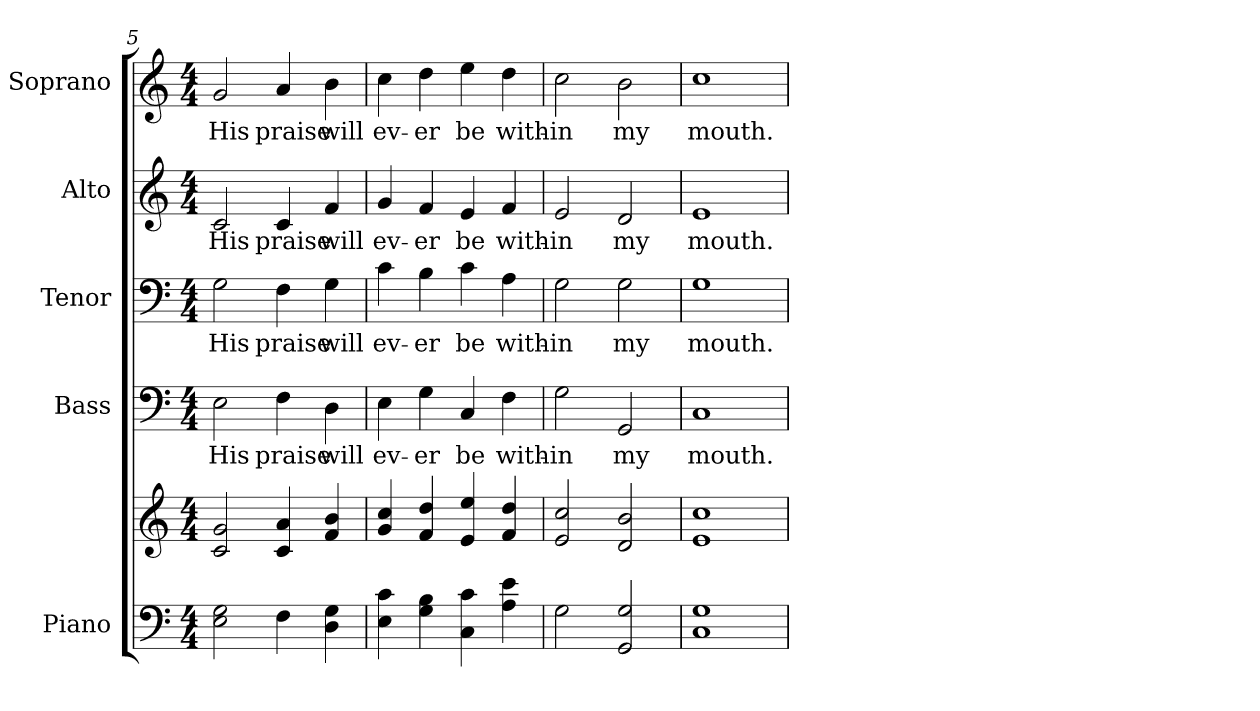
**kern	**kern	**kern	**text	**kern	**text	**kern	**text	**kern	**text
*part5	*part5	*part4	*part4	*part3	*part3	*part2	*part2	*part1	*part1
*staff6	*staff5	*staff4	*staff4	*staff3	*staff3	*staff2	*staff2	*staff1	*staff1
*I"Piano	*	*I"Bass	*	*I"Tenor	*	*I"Alto	*	*I"Soprano	*
*I'Pno.	*	*I'B.	*	*I'T.	*	*I'A.	*	*I'S.	*
!!LO:PB:g=z
*clefF4	*clefG2	*clefF4	*	*clefF4	*	*clefG2	*	*clefG2	*
*k[]	*k[]	*k[]	*	*k[]	*	*k[]	*	*k[]	*
*C:	*C:	*C:	*	*C:	*	*C:	*	*C:	*
*M4/4	*M4/4	*M4/4	*	*M4/4	*	*M4/4	*	*M4/4	*
=5	=5	=5	=5	=5	=5	=5	=5	=5	=5
!	!	!	!LO:LY:b:color=#000000	!	!	!	!	!	!
!	!	!	!	!	!LO:LY:b:color=#000000	!	!	!	!
!	!	!	!	!	!	!	!LO:LY:b:color=#000000	!	!
!	!	!	!	!	!	!	!	!	!LO:LY:b:color=#000000
2Ei\ 2Gi	2ci/ 2gi	2Ei\	His	2Gi\	His	2ci/	His	2gi/	His
!	!	!	!LO:LY:b:color=#000000	!	!	!	!	!	!
!	!	!	!	!	!LO:LY:b:color=#000000	!	!	!	!
!	!	!	!	!	!	!	!LO:LY:b:color=#000000	!	!
!	!	!	!	!	!	!	!	!	!LO:LY:b:color=#000000
4Fi\	4ci/ 4ai	4Fi\	praise	4Fi\	praise	4ci/	praise	4ai/	praise
!	!	!	!LO:LY:b:color=#000000	!	!	!	!	!	!
!	!	!	!	!	!LO:LY:b:color=#000000	!	!	!	!
!	!	!	!	!	!	!	!LO:LY:b:color=#000000	!	!
!	!	!	!	!	!	!	!	!	!LO:LY:b:color=#000000
4Di\ 4Gi	4fi/ 4bi	4Di\	will	4Gi\	will	4fi/	will	4bi\	will
=6	=6	=6	=6	=6	=6	=6	=6	=6	=6
!	!	!	!LO:LY:b:color=#000000	!	!	!	!	!	!
!	!	!	!	!	!LO:LY:b:color=#000000	!	!	!	!
!	!	!	!	!	!	!	!LO:LY:b:color=#000000	!	!
!	!	!	!	!	!	!	!	!	!LO:LY:b:color=#000000
4Ei\ 4ci	4gi/ 4cci	4Ei\	ev-	4ci\	ev-	4gi/	ev-	4cci\	ev-
!	!	!	!LO:LY:b:color=#000000	!	!	!	!	!	!
!	!	!	!	!	!LO:LY:b:color=#000000	!	!	!	!
!	!	!	!	!	!	!	!LO:LY:b:color=#000000	!	!
!	!	!	!	!	!	!	!	!	!LO:LY:b:color=#000000
4Gi\ 4Bi	4fi/ 4ddi	4Gi\	-er	4Bi\	-er	4fi/	-er	4ddi\	-er
!	!	!	!LO:LY:b:color=#000000	!	!	!	!	!	!
!	!	!	!	!	!LO:LY:b:color=#000000	!	!	!	!
!	!	!	!	!	!	!	!LO:LY:b:color=#000000	!	!
!	!	!	!	!	!	!	!	!	!LO:LY:b:color=#000000
4Ci\ 4ci	4ei/ 4eei	4Ci/	be	4ci\	be	4ei/	be	4eei\	be
!	!	!	!LO:LY:b:color=#000000	!	!	!	!	!	!
!	!	!	!	!	!LO:LY:b:color=#000000	!	!	!	!
!	!	!	!	!	!	!	!LO:LY:b:color=#000000	!	!
!	!	!	!	!	!	!	!	!	!LO:LY:b:color=#000000
4Ai\ 4ei	4fi/ 4ddi	4Fi\	with-	4Ai\	with-	4fi/	with-	4ddi\	with-
=7	=7	=7	=7	=7	=7	=7	=7	=7	=7
!	!	!	!LO:LY:b:color=#000000	!	!	!	!	!	!
!	!	!	!	!	!LO:LY:b:color=#000000	!	!	!	!
!	!	!	!	!	!	!	!LO:LY:b:color=#000000	!	!
!	!	!	!	!	!	!	!	!	!LO:LY:b:color=#000000
2Gi\	2ei/ 2cci	2Gi\	-in	2Gi\	-in	2ei/	-in	2cci\	-in
!	!	!	!LO:LY:b:color=#000000	!	!	!	!	!	!
!	!	!	!	!	!LO:LY:b:color=#000000	!	!	!	!
!	!	!	!	!	!	!	!LO:LY:b:color=#000000	!	!
!	!	!	!	!	!	!	!	!	!LO:LY:b:color=#000000
2GGi/ 2Gi	2di/ 2bi	2GGi/	my	2Gi\	my	2di/	my	2bi\	my
=8	=8	=8	=8	=8	=8	=8	=8	=8	=8
!	!	!	!LO:LY:b:color=#000000	!	!	!	!	!	!
!	!	!	!	!	!LO:LY:b:color=#000000	!	!	!	!
!	!	!	!	!	!	!	!LO:LY:b:color=#000000	!	!
!	!	!	!	!	!	!	!	!	!LO:LY:b:color=#000000
1Ci 1Gi	1ei 1cci	1Ci	mouth.	1Gi	mouth.	1ei	mouth.	1cci	mouth.
=	=	=	=	=	=	=	=	=	=
*-	*-	*-	*-	*-	*-	*-	*-	*-	*-
